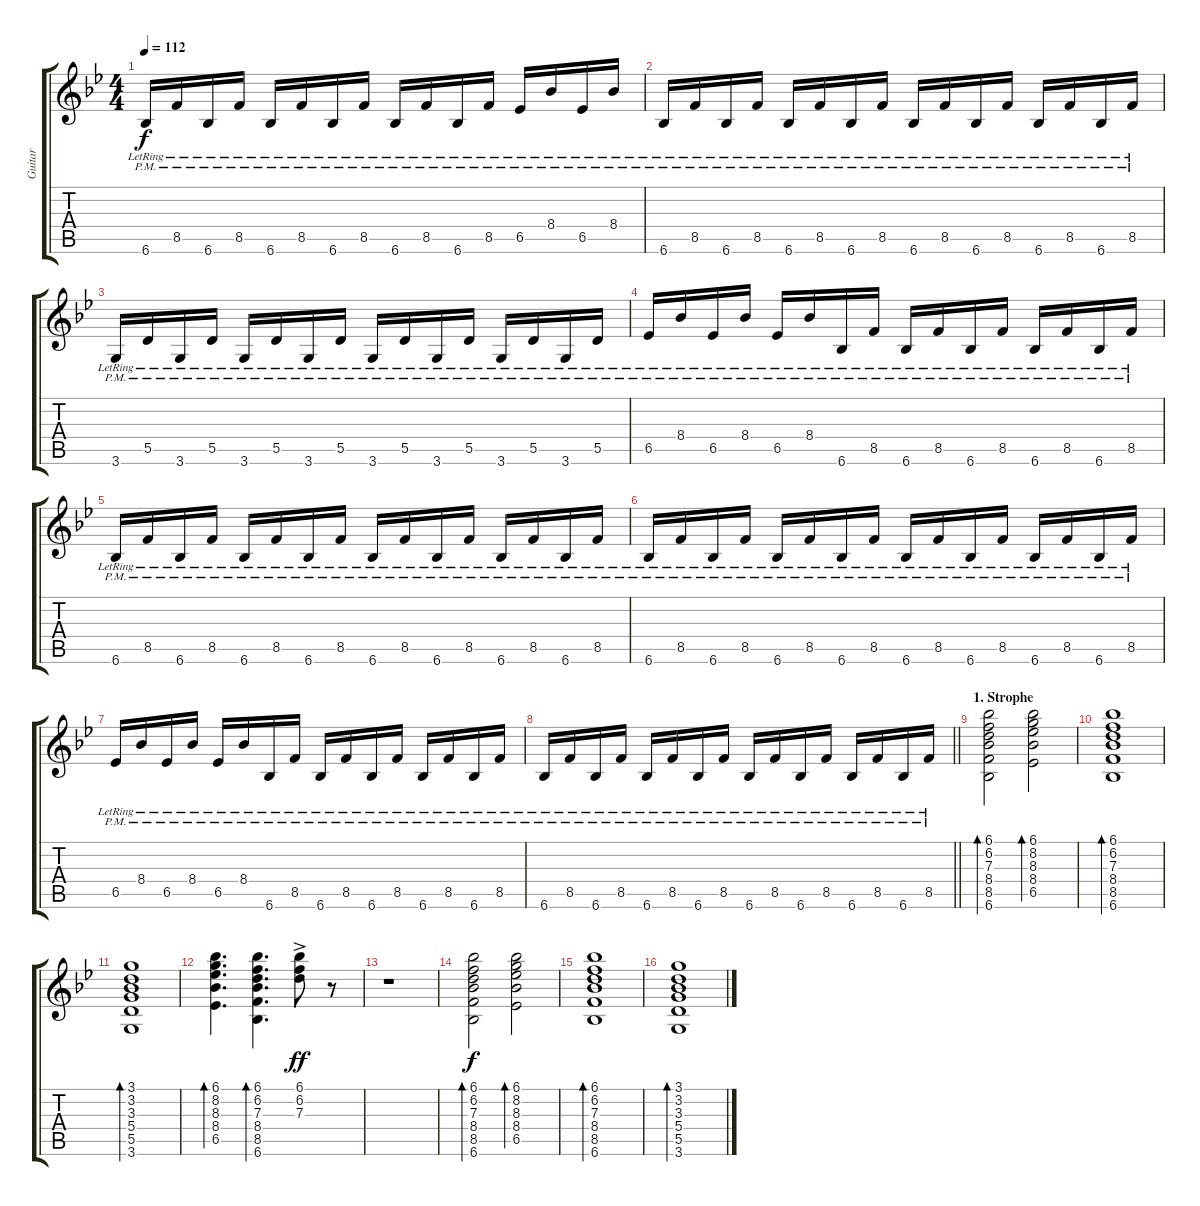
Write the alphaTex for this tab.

\track ("Guitar" "Guitar") {instrument electricguitarmuted}
\staff {score tabs}
\tuning (E4 B3 G3 D3 A2 E2) {hide}
\ts (4 4)
\tempo 112
\clef g2
\ks bb
6.6{pm lr}.16{dy f} 8.5{pm lr}.16 6.6{pm lr}.16 8.5{pm lr}.16 6.6{pm lr}.16 8.5{pm lr}.16 6.6{pm lr}.16 8.5{pm lr}.16 6.6{pm lr}.16 8.5{pm lr}.16 6.6{pm lr}.16 8.5{pm lr}.16 6.5{pm lr}.16 8.4{pm lr}.16 6.5{pm lr}.16 8.4{pm lr}.16 |
6.6{pm lr}.16 8.5{pm lr}.16 6.6{pm lr}.16 8.5{pm lr}.16 6.6{pm lr}.16 8.5{pm lr}.16 6.6{pm lr}.16 8.5{pm lr}.16 6.6{pm lr}.16 8.5{pm lr}.16 6.6{pm lr}.16 8.5{pm lr}.16 6.6{pm lr}.16 8.5{pm lr}.16 6.6{pm lr}.16 8.5{pm lr}.16 |
3.6{pm lr}.16 5.5{pm lr}.16 3.6{pm lr}.16 5.5{pm lr}.16 3.6{pm lr}.16 5.5{pm lr}.16 3.6{pm lr}.16 5.5{pm lr}.16 3.6{pm lr}.16 5.5{pm lr}.16 3.6{pm lr}.16 5.5{pm lr}.16 3.6{pm lr}.16 5.5{pm lr}.16 3.6{pm lr}.16 5.5{pm lr}.16 |
6.5{pm lr}.16 8.4{pm lr}.16 6.5{pm lr}.16 8.4{pm lr}.16 6.5{pm lr}.16 8.4{pm lr}.16 6.6{pm lr}.16 8.5{pm lr}.16 6.6{pm lr}.16 8.5{pm lr}.16 6.6{pm lr}.16 8.5{pm lr}.16 6.6{pm lr}.16 8.5{pm lr}.16 6.6{pm lr}.16 8.5{pm lr}.16 |
6.6{pm lr}.16 8.5{pm lr}.16 6.6{pm lr}.16 8.5{pm lr}.16 6.6{pm lr}.16 8.5{pm lr}.16 6.6{pm lr}.16 8.5{pm lr}.16 6.6{pm lr}.16 8.5{pm lr}.16 6.6{pm lr}.16 8.5{pm lr}.16 6.6{pm lr}.16 8.5{pm lr}.16 6.6{pm lr}.16 8.5{pm lr}.16 |
6.6{pm lr}.16 8.5{pm lr}.16 6.6{pm lr}.16 8.5{pm lr}.16 6.6{pm lr}.16 8.5{pm lr}.16 6.6{pm lr}.16 8.5{pm lr}.16 6.6{pm lr}.16 8.5{pm lr}.16 6.6{pm lr}.16 8.5{pm lr}.16 6.6{pm lr}.16 8.5{pm lr}.16 6.6{pm lr}.16 8.5{pm lr}.16 |
6.5{pm lr}.16 8.4{pm lr}.16 6.5{pm lr}.16 8.4{pm lr}.16 6.5{pm lr}.16 8.4{pm lr}.16 6.6{pm lr}.16 8.5{pm lr}.16 6.6{pm lr}.16 8.5{pm lr}.16 6.6{pm lr}.16 8.5{pm lr}.16 6.6{pm lr}.16 8.5{pm lr}.16 6.6{pm lr}.16 8.5{pm lr}.16 |
\barLineRight lightlight
6.6{pm lr}.16 8.5{pm lr}.16 6.6{pm lr}.16 8.5{pm lr}.16 6.6{pm lr}.16 8.5{pm lr}.16 6.6{pm lr}.16 8.5{pm lr}.16 6.6{pm lr}.16 8.5{pm lr}.16 6.6{pm lr}.16 8.5{pm lr}.16 6.6{pm lr}.16 8.5{pm lr}.16 6.6{pm lr}.16 8.5{pm lr}.16 |
\section ("" "1. Strophe")
(6.1 6.2 7.3 8.4 8.5 6.6).2{bd 120 volume 11 instrument electricguitarclean} (6.1 8.2 8.3 8.4 6.5).2{bd 120} |
(6.1 6.2 7.3 8.4 8.5 6.6).1{bd 120} |
(3.1 3.2 3.3 5.4 5.5 3.6).1{bd 120} |
(6.1 8.2 8.3 8.4 6.5).4{d bd 120} (6.1 6.2 7.3 8.4 8.5 6.6).4{d bd 120} (6.1{ac} 6.2{ac} 7.3{ac}).8{dy ff} r.8 |
r.1 |
(6.1 6.2 7.3 8.4 8.5 6.6).2{bd 120 dy f} (6.1 8.2 8.3 8.4 6.5).2{bd 120} |
(6.1 6.2 7.3 8.4 8.5 6.6).1{bd 120} |
(3.1 3.2 3.3 5.4 5.5 3.6).1{bd 120}
